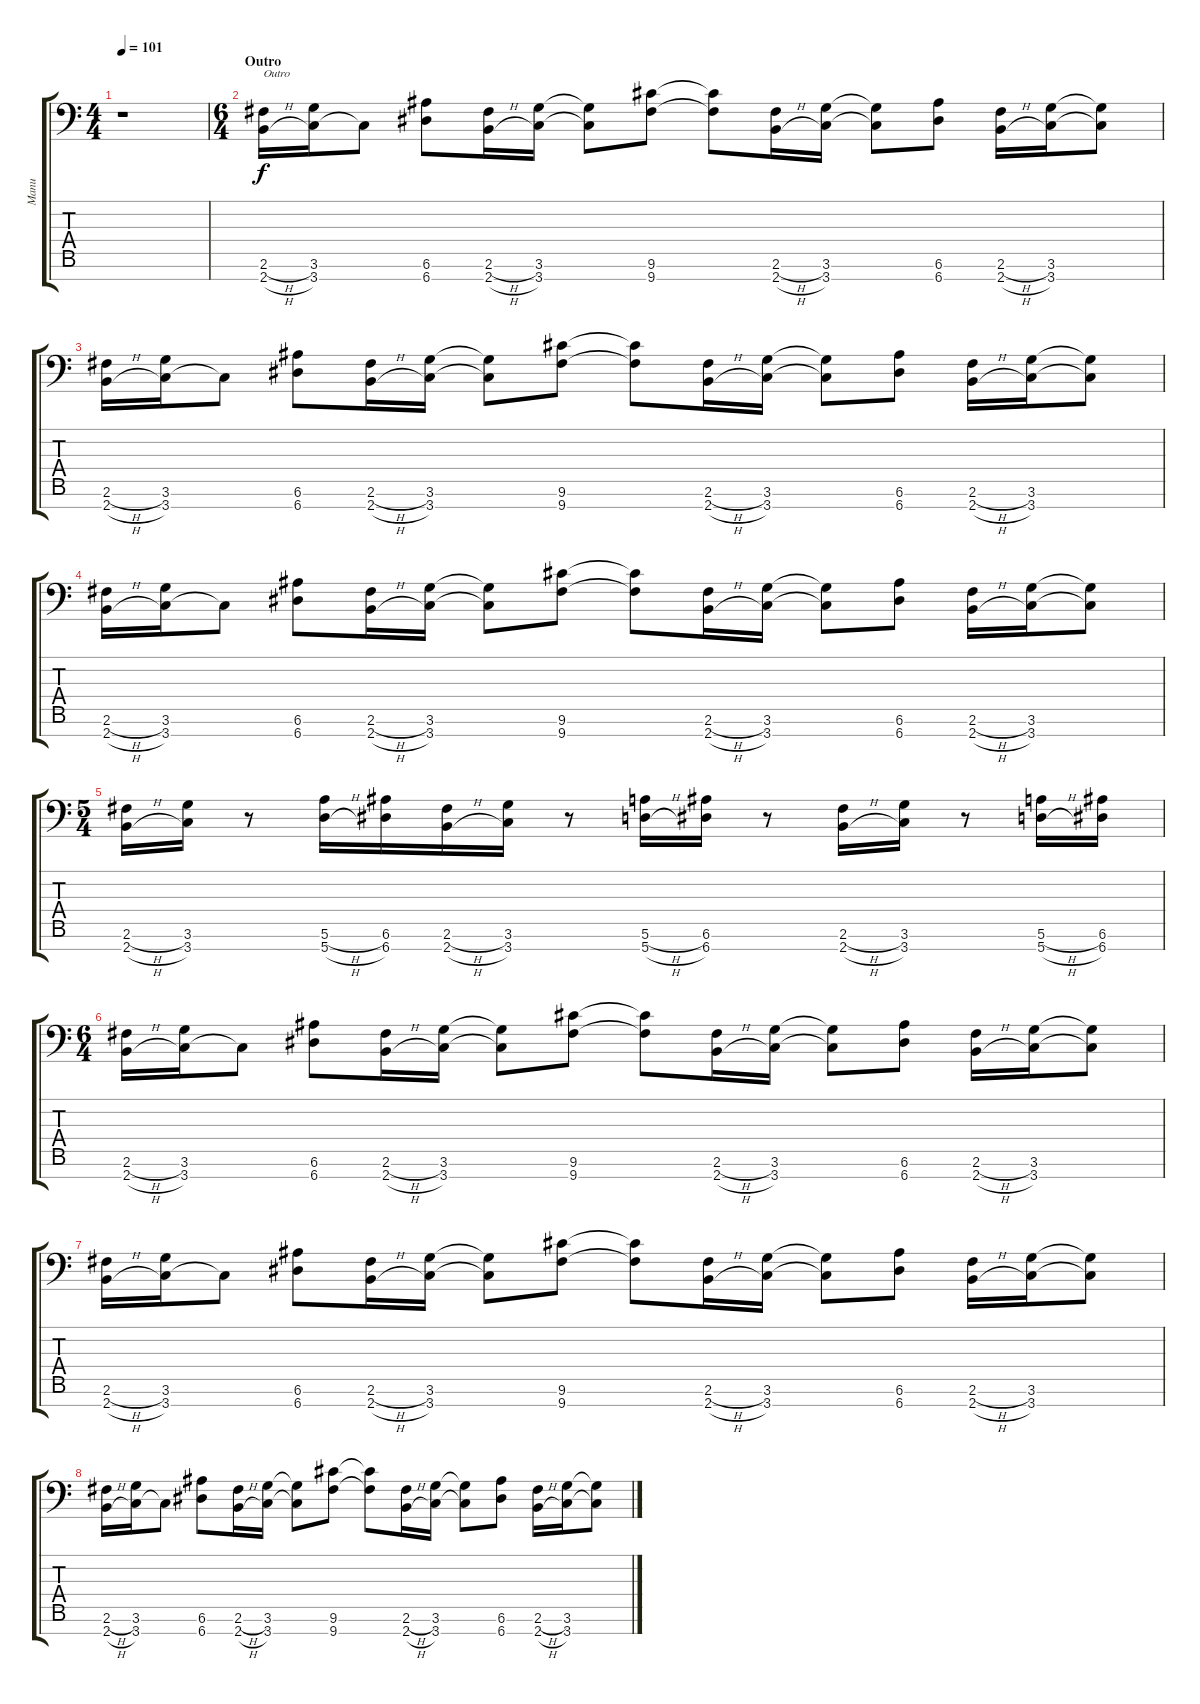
\track ("Manu" "Manu") {instrument overdrivenguitar}
\staff {score tabs}
\tuning (E4 B3 G3 D3 A2 E2 A1) {hide}
\ts (4 4)
\tempo 101
\clef f4
\ks c
r.1{dy f} |
\ts (6 4)
\section ("" "Outro")
(2.6{h} 2.7{h}).16{txt "Outro"} (3.6 3.7).16 3.7{t}.8 (6.6 6.7).8 (2.6{h} 2.7{h}).16 (3.6 3.7).16 (3.6{t} 3.7{t}).8 (9.6 9.7).8 (9.6{t} 9.7{t}).8 (2.6{h} 2.7{h}).16 (3.6 3.7).16 (3.6{t} 3.7{t}).8 (6.6 6.7).8 (2.6{h} 2.7{h}).16 (3.6 3.7).16 (3.6{t} 3.7{t}).8 |
(2.6{h} 2.7{h}).16 (3.6 3.7).16 3.7{t}.8 (6.6 6.7).8 (2.6{h} 2.7{h}).16 (3.6 3.7).16 (3.6{t} 3.7{t}).8 (9.6 9.7).8 (9.6{t} 9.7{t}).8 (2.6{h} 2.7{h}).16 (3.6 3.7).16 (3.6{t} 3.7{t}).8 (6.6 6.7).8 (2.6{h} 2.7{h}).16 (3.6 3.7).16 (3.6{t} 3.7{t}).8 |
(2.6{h} 2.7{h}).16 (3.6 3.7).16 3.7{t}.8 (6.6 6.7).8 (2.6{h} 2.7{h}).16 (3.6 3.7).16 (3.6{t} 3.7{t}).8 (9.6 9.7).8 (9.6{t} 9.7{t}).8 (2.6{h} 2.7{h}).16 (3.6 3.7).16 (3.6{t} 3.7{t}).8 (6.6 6.7).8 (2.6{h} 2.7{h}).16 (3.6 3.7).16 (3.6{t} 3.7{t}).8 |
\ts (5 4)
(2.6{h} 2.7{h}).16 (3.6 3.7).16 r.8 (5.6{h} 5.7{h}).16 (6.6 6.7).16 (2.6{h} 2.7{h}).16 (3.6 3.7).16 r.8 (5.6{h} 5.7{h}).16 (6.6 6.7).16 r.8 (2.6{h} 2.7{h}).16 (3.6 3.7).16 r.8 (5.6{h} 5.7{h}).16 (6.6 6.7).16 |
\ts (6 4)
(2.6{h} 2.7{h}).16 (3.6 3.7).16 3.7{t}.8 (6.6 6.7).8 (2.6{h} 2.7{h}).16 (3.6 3.7).16 (3.6{t} 3.7{t}).8 (9.6 9.7).8 (9.6{t} 9.7{t}).8 (2.6{h} 2.7{h}).16 (3.6 3.7).16 (3.6{t} 3.7{t}).8 (6.6 6.7).8 (2.6{h} 2.7{h}).16 (3.6 3.7).16 (3.6{t} 3.7{t}).8 |
(2.6{h} 2.7{h}).16 (3.6 3.7).16 3.7{t}.8 (6.6 6.7).8 (2.6{h} 2.7{h}).16 (3.6 3.7).16 (3.6{t} 3.7{t}).8 (9.6 9.7).8 (9.6{t} 9.7{t}).8 (2.6{h} 2.7{h}).16 (3.6 3.7).16 (3.6{t} 3.7{t}).8 (6.6 6.7).8 (2.6{h} 2.7{h}).16 (3.6 3.7).16 (3.6{t} 3.7{t}).8 |
(2.6{h} 2.7{h}).16 (3.6 3.7).16 3.7{t}.8 (6.6 6.7).8 (2.6{h} 2.7{h}).16 (3.6 3.7).16 (3.6{t} 3.7{t}).8 (9.6 9.7).8 (9.6{t} 9.7{t}).8 (2.6{h} 2.7{h}).16 (3.6 3.7).16 (3.6{t} 3.7{t}).8 (6.6 6.7).8 (2.6{h} 2.7{h}).16 (3.6 3.7).16 (3.6{t} 3.7{t}).8
